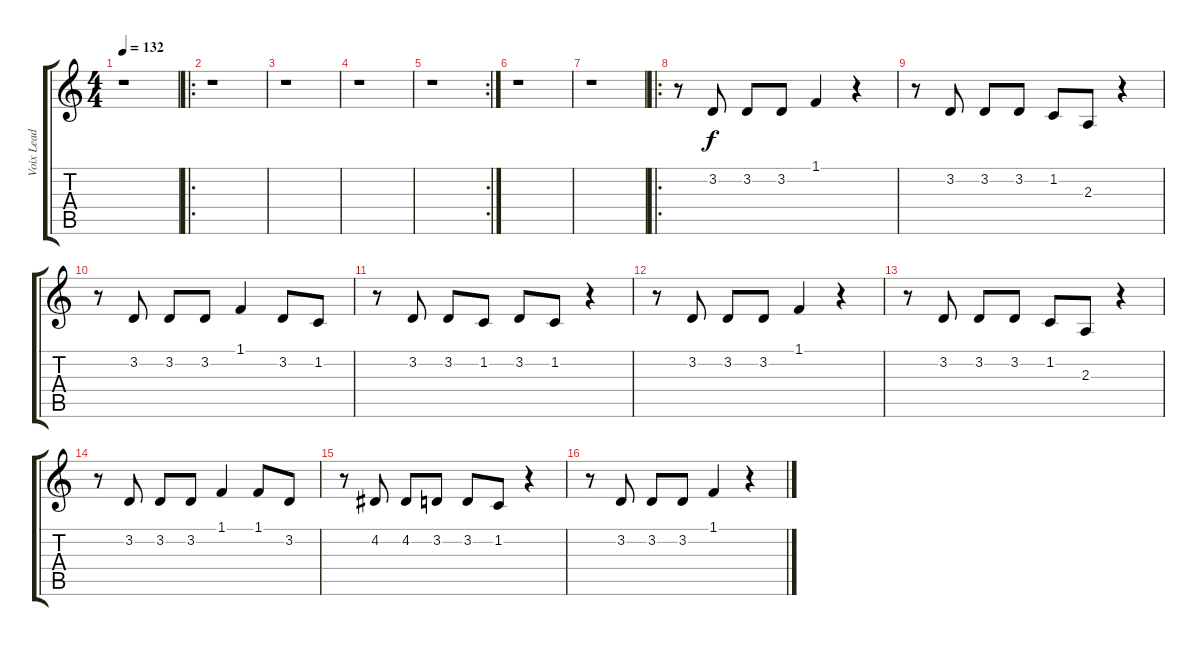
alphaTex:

\track ("Voix Lead" "Voix Lead") {instrument altosax}
\staff {score tabs}
\tuning (E4 B3 G3 D3 A2 E2) {hide}
\ts (4 4)
\tempo 132
\clef g2
\ks c
r.1{dy f instrument altosax} |
\ro
r.1 |
r.1 |
r.1 |
\rc 2
r.1 |
r.1 |
r.1 |
\ro
r.8 3.2.8 3.2.8 3.2.8 1.1.4 r.4 |
r.8 3.2.8 3.2.8 3.2.8 1.2.8 2.3.8 r.4 |
r.8 3.2.8 3.2.8 3.2.8 1.1.4 3.2.8 1.2.8 |
r.8 3.2.8 3.2.8 1.2.8 3.2.8 1.2.8 r.4 |
r.8 3.2.8 3.2.8 3.2.8 1.1.4 r.4 |
r.8 3.2.8 3.2.8 3.2.8 1.2.8 2.3.8 r.4 |
r.8 3.2.8 3.2.8 3.2.8 1.1.4 1.1.8 3.2.8 |
r.8 4.2.8 4.2.8 3.2.8 3.2.8 1.2.8 r.4 |
r.8 3.2.8 3.2.8 3.2.8 1.1.4 r.4
